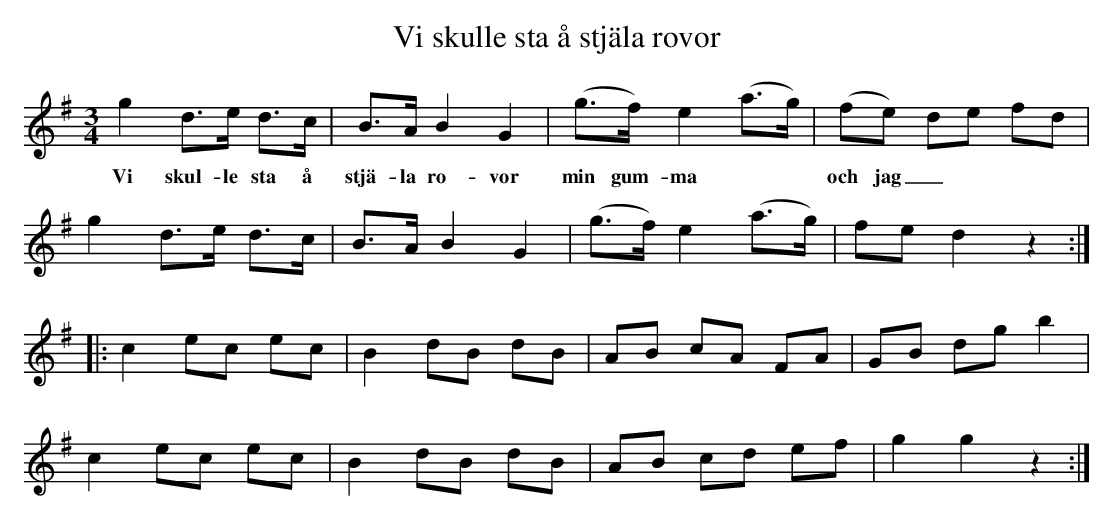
X:1
T:Vi skulle sta å stjäla rovor
M:3/4
L:1/8
K:G
g2 d>e d>c | B>A B2 G2 | (g>f) e2 (a>g) | (fe) de fd |
w: Vi skul-le sta å | stjä-la ro-vor min~ gum-ma | och~ jag _
g2 d>e d>c | B>A B2 G2 | (g>f) e2 (a>g) | fe d2 z2 ::
c2 ec ec | B2 dB dB | AB cA FA | GB dg b2 |
c2 ec ec | B2 dB dB | AB cd ef | g2 g2 z2 :|
